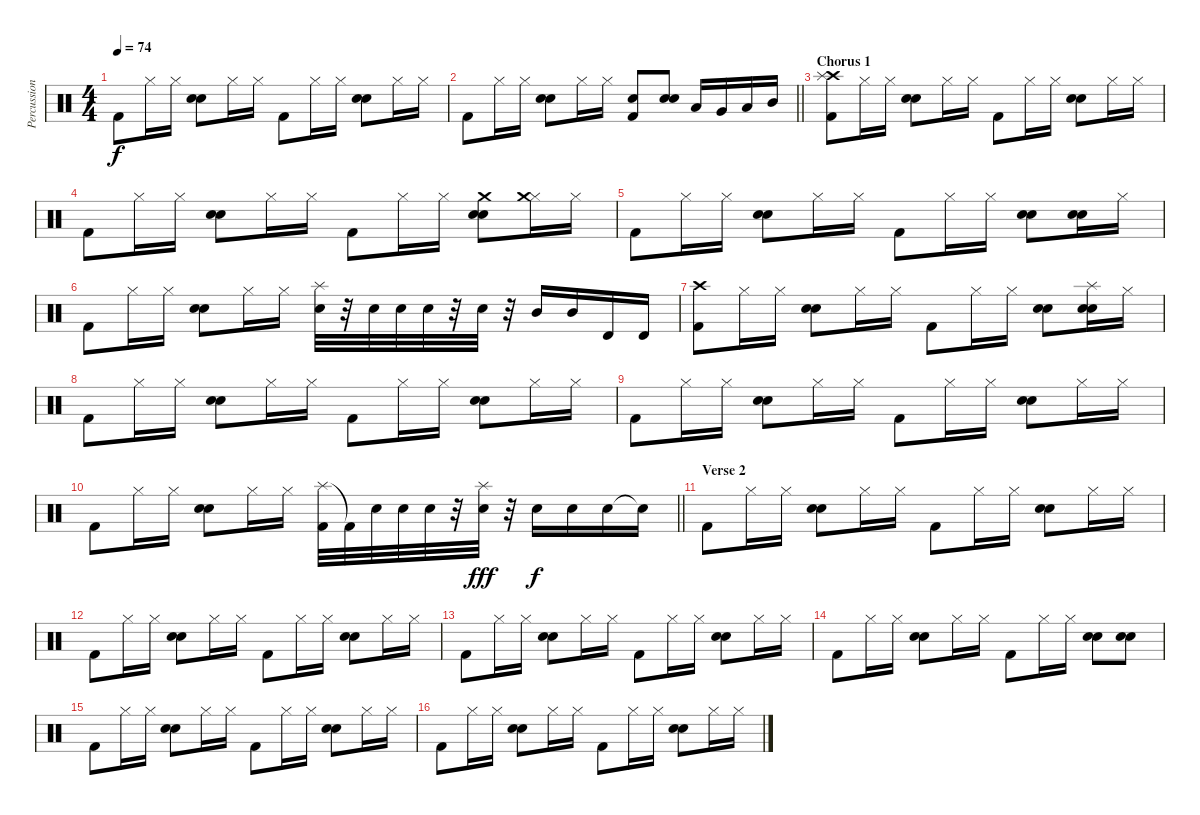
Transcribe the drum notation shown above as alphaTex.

\track ("Percussion" "Percussion") {instrument percussion}
\staff {score}
\articulation defaults
\ts (4 4)
\tempo 74
\clef neutral
\ks c "Kick (hit) 2".8{dy f} "Hi-Hat (closed)".16 "Hi-Hat (closed)".16
("Electric Snare (hit)" "Snare (hit) 2").8 "Hi-Hat (closed)".16 "Hi-Hat (closed)".16 "Kick (hit) 2".8 "Hi-Hat (closed)".16 "Hi-Hat (closed)".16 ("Electric Snare (hit)" "Snare (hit) 2").8 "Hi-Hat (closed)".16 "Hi-Hat (closed)".16 |
\barLineRight lightlight "Kick (hit) 2".8 "Hi-Hat (closed)".16 "Hi-Hat (closed)".16
("Electric Snare (hit)" "Snare (hit) 2").8 "Hi-Hat (closed)".16 "Hi-Hat (closed)".16 ("Snare (hit) 2" "Kick (hit) 2").8 ("Electric Snare (hit)" "Snare (hit) 2").8 "Low Floor Tom (hit)".16 "Very Low Tom (hit)".16 "Low Tom (hit)".16 "Mid Tom (hit)".16 |
\section ("" "Chorus 1")
("Crash high (hit)" "Splash (hit)" "Kick (hit) 2").8 "Hi-Hat (closed)".16 "Hi-Hat (closed)".16 ("Electric Snare (hit)" "Snare (hit) 2").8 "Hi-Hat (closed)".16 "Hi-Hat (closed)".16 "Kick (hit) 2".8 "Hi-Hat (closed)".16 "Hi-Hat (closed)".16 ("Electric Snare (hit)" "Snare (hit) 2").8 "Hi-Hat (closed)".16 "Hi-Hat (closed)".16 |
"Kick (hit) 2".8 "Hi-Hat (closed)".16 "Hi-Hat (closed)".16 ("Electric Snare (hit)" "Snare (hit) 2").8 "Hi-Hat (closed)".16 "Hi-Hat (closed)".16 "Kick (hit) 2".8 "Hi-Hat (closed)".16 "Hi-Hat (closed)".16 ("Electric Snare (hit)" "Snare (hit) 2" "Crash medium (hit)").8 ("Hi-Hat (closed)" "Crash medium (hit)").16 "Hi-Hat (closed)".16 |
"Kick (hit) 2".8 "Hi-Hat (closed)".16 "Hi-Hat (closed)".16 ("Electric Snare (hit)" "Snare (hit) 2").8 "Hi-Hat (closed)".16 "Hi-Hat (closed)".16 "Kick (hit) 2".8 "Hi-Hat (closed)".16 "Hi-Hat (closed)".16 ("Electric Snare (hit)" "Snare (hit) 2").8 ("Electric Snare (hit)" "Snare (hit) 2").16 "Hi-Hat (closed)".16 |
"Kick (hit) 2".8 "Hi-Hat (closed)".16 "Hi-Hat (closed)".16 ("Electric Snare (hit)" "Snare (hit) 2").8 "Hi-Hat (closed)".16 "Hi-Hat (closed)".16 ("Snare (hit) 2" "Splash (hit)").32 r.32 "Snare (hit) 2".32 "Snare (hit) 2".32 "Snare (hit) 2".32 r.32 "Snare (hit) 2".32 r.32 "Mid Tom (hit)".16 "Mid Tom (hit)".16 "Timbale high (hit)".16 "Timbale high (hit)".16 |
("Crash high (hit)" "Kick (hit) 2").8 "Hi-Hat (closed)".16 "Hi-Hat (closed)".16 ("Electric Snare (hit)" "Snare (hit) 2").8 "Hi-Hat (closed)".16 "Hi-Hat (closed)".16 "Kick (hit) 2".8 "Hi-Hat (closed)".16 "Hi-Hat (closed)".16 ("Electric Snare (hit)" "Snare (hit) 2").8 ("Splash (hit)" "Electric Snare (hit)" "Snare (hit) 2").16 "Hi-Hat (closed)".16 |
"Kick (hit) 2".8 "Hi-Hat (closed)".16 "Hi-Hat (closed)".16 ("Electric Snare (hit)" "Snare (hit) 2").8 "Hi-Hat (closed)".16 "Hi-Hat (closed)".16 "Kick (hit) 2".8 "Hi-Hat (closed)".16 "Hi-Hat (closed)".16 ("Electric Snare (hit)" "Snare (hit) 2").8 "Hi-Hat (closed)".16 "Hi-Hat (closed)".16 |
"Kick (hit) 2".8 "Hi-Hat (closed)".16 "Hi-Hat (closed)".16 ("Electric Snare (hit)" "Snare (hit) 2").8 "Hi-Hat (closed)".16 "Hi-Hat (closed)".16 "Kick (hit) 2".8 "Hi-Hat (closed)".16 "Hi-Hat (closed)".16 ("Electric Snare (hit)" "Snare (hit) 2").8 "Hi-Hat (closed)".16 "Hi-Hat (closed)".16 |
\barLineRight lightlight "Kick (hit) 2".8 "Hi-Hat (closed)".16 "Hi-Hat (closed)".16
("Electric Snare (hit)" "Snare (hit) 2").8 "Hi-Hat (closed)".16 "Hi-Hat (closed)".16 ("Splash (hit)" "Kick (hit) 2").32 "Kick (hit) 2"{t}.32 "Snare (hit) 2".32 "Snare (hit) 2".32 "Snare (hit) 2".32 r.32 ("Snare (hit) 2" "Splash (hit)").32{dy fff} r.32 "Snare (hit) 2".16{dy f} "Snare (hit) 2".16 "Snare (hit) 2".16 "Snare (hit) 2"{t}.16 |
\section ("" "Verse 2")
"Kick (hit) 2".8 "Hi-Hat (closed)".16 "Hi-Hat (closed)".16 ("Electric Snare (hit)" "Snare (hit) 2").8 "Hi-Hat (closed)".16 "Hi-Hat (closed)".16 "Kick (hit) 2".8 "Hi-Hat (closed)".16 "Hi-Hat (closed)".16 ("Electric Snare (hit)" "Snare (hit) 2").8 "Hi-Hat (closed)".16 "Hi-Hat (closed)".16 |
"Kick (hit) 2".8 "Hi-Hat (closed)".16 "Hi-Hat (closed)".16 ("Electric Snare (hit)" "Snare (hit) 2").8 "Hi-Hat (closed)".16 "Hi-Hat (closed)".16 "Kick (hit) 2".8 "Hi-Hat (closed)".16 "Hi-Hat (closed)".16 ("Electric Snare (hit)" "Snare (hit) 2").8 "Hi-Hat (closed)".16 "Hi-Hat (closed)".16 |
"Kick (hit) 2".8 "Hi-Hat (closed)".16 "Hi-Hat (closed)".16 ("Electric Snare (hit)" "Snare (hit) 2").8 "Hi-Hat (closed)".16 "Hi-Hat (closed)".16 "Kick (hit) 2".8 "Hi-Hat (closed)".16 "Hi-Hat (closed)".16 ("Electric Snare (hit)" "Snare (hit) 2").8 "Hi-Hat (closed)".16 "Hi-Hat (closed)".16 |
"Kick (hit) 2".8 "Hi-Hat (closed)".16 "Hi-Hat (closed)".16 ("Electric Snare (hit)" "Snare (hit) 2").8 "Hi-Hat (closed)".16 "Hi-Hat (closed)".16 "Kick (hit) 2".8 "Hi-Hat (closed)".16 "Hi-Hat (closed)".16 ("Electric Snare (hit)" "Snare (hit) 2").8 ("Electric Snare (hit)" "Snare (hit) 2").8 |
"Kick (hit) 2".8 "Hi-Hat (closed)".16 "Hi-Hat (closed)".16 ("Electric Snare (hit)" "Snare (hit) 2").8 "Hi-Hat (closed)".16 "Hi-Hat (closed)".16 "Kick (hit) 2".8 "Hi-Hat (closed)".16 "Hi-Hat (closed)".16 ("Electric Snare (hit)" "Snare (hit) 2").8 "Hi-Hat (closed)".16 "Hi-Hat (closed)".16 |
"Kick (hit) 2".8 "Hi-Hat (closed)".16 "Hi-Hat (closed)".16 ("Electric Snare (hit)" "Snare (hit) 2").8 "Hi-Hat (closed)".16 "Hi-Hat (closed)".16 "Kick (hit) 2".8 "Hi-Hat (closed)".16 "Hi-Hat (closed)".16 ("Electric Snare (hit)" "Snare (hit) 2").8 "Hi-Hat (closed)".16 "Hi-Hat (closed)".16
